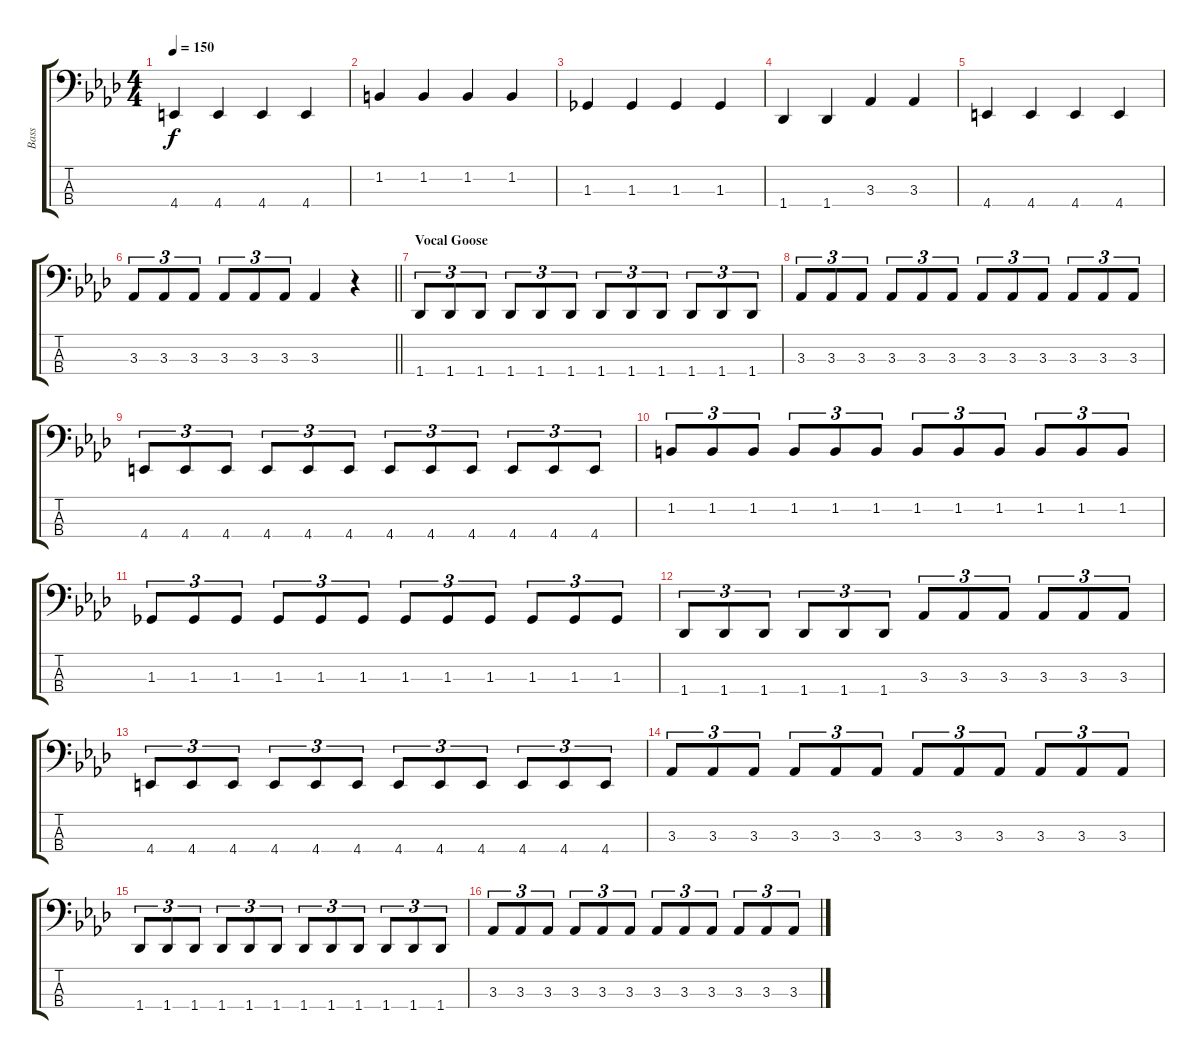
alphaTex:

\track ("Bass" "Bass") {instrument electricbasspick}
\staff {score tabs}
\tuning (Eb2 Bb1 F1 C1) {hide}
\ts (4 4)
\tempo 150
\clef f4
\ks fminor
4.4.4{dy f} 4.4.4 4.4.4 4.4.4 |
1.2.4 1.2.4 1.2.4 1.2.4 |
1.3.4 1.3.4 1.3.4 1.3.4 |
1.4.4 1.4.4 3.3.4 3.3.4 |
4.4.4 4.4.4 4.4.4 4.4.4 |
\barLineRight lightlight
3.3.8{tu (3 2)} 3.3.8{tu (3 2)} 3.3.8{tu (3 2)} 3.3.8{tu (3 2)} 3.3.8{tu (3 2)} 3.3.8{tu (3 2)} 3.3.4 r.4 |
\section ("" "Vocal Goose")
1.4.8{tu (3 2)} 1.4.8{tu (3 2)} 1.4.8{tu (3 2)} 1.4.8{tu (3 2)} 1.4.8{tu (3 2)} 1.4.8{tu (3 2)} 1.4.8{tu (3 2)} 1.4.8{tu (3 2)} 1.4.8{tu (3 2)} 1.4.8{tu (3 2)} 1.4.8{tu (3 2)} 1.4.8{tu (3 2)} |
3.3.8{tu (3 2)} 3.3.8{tu (3 2)} 3.3.8{tu (3 2)} 3.3.8{tu (3 2)} 3.3.8{tu (3 2)} 3.3.8{tu (3 2)} 3.3.8{tu (3 2)} 3.3.8{tu (3 2)} 3.3.8{tu (3 2)} 3.3.8{tu (3 2)} 3.3.8{tu (3 2)} 3.3.8{tu (3 2)} |
4.4.8{tu (3 2)} 4.4.8{tu (3 2)} 4.4.8{tu (3 2)} 4.4.8{tu (3 2)} 4.4.8{tu (3 2)} 4.4.8{tu (3 2)} 4.4.8{tu (3 2)} 4.4.8{tu (3 2)} 4.4.8{tu (3 2)} 4.4.8{tu (3 2)} 4.4.8{tu (3 2)} 4.4.8{tu (3 2)} |
1.2.8{tu (3 2)} 1.2.8{tu (3 2)} 1.2.8{tu (3 2)} 1.2.8{tu (3 2)} 1.2.8{tu (3 2)} 1.2.8{tu (3 2)} 1.2.8{tu (3 2)} 1.2.8{tu (3 2)} 1.2.8{tu (3 2)} 1.2.8{tu (3 2)} 1.2.8{tu (3 2)} 1.2.8{tu (3 2)} |
1.3.8{tu (3 2)} 1.3.8{tu (3 2)} 1.3.8{tu (3 2)} 1.3.8{tu (3 2)} 1.3.8{tu (3 2)} 1.3.8{tu (3 2)} 1.3.8{tu (3 2)} 1.3.8{tu (3 2)} 1.3.8{tu (3 2)} 1.3.8{tu (3 2)} 1.3.8{tu (3 2)} 1.3.8{tu (3 2)} |
1.4.8{tu (3 2)} 1.4.8{tu (3 2)} 1.4.8{tu (3 2)} 1.4.8{tu (3 2)} 1.4.8{tu (3 2)} 1.4.8{tu (3 2)} 3.3.8{tu (3 2)} 3.3.8{tu (3 2)} 3.3.8{tu (3 2)} 3.3.8{tu (3 2)} 3.3.8{tu (3 2)} 3.3.8{tu (3 2)} |
4.4.8{tu (3 2)} 4.4.8{tu (3 2)} 4.4.8{tu (3 2)} 4.4.8{tu (3 2)} 4.4.8{tu (3 2)} 4.4.8{tu (3 2)} 4.4.8{tu (3 2)} 4.4.8{tu (3 2)} 4.4.8{tu (3 2)} 4.4.8{tu (3 2)} 4.4.8{tu (3 2)} 4.4.8{tu (3 2)} |
3.3.8{tu (3 2)} 3.3.8{tu (3 2)} 3.3.8{tu (3 2)} 3.3.8{tu (3 2)} 3.3.8{tu (3 2)} 3.3.8{tu (3 2)} 3.3.8{tu (3 2)} 3.3.8{tu (3 2)} 3.3.8{tu (3 2)} 3.3.8{tu (3 2)} 3.3.8{tu (3 2)} 3.3.8{tu (3 2)} |
1.4.8{tu (3 2)} 1.4.8{tu (3 2)} 1.4.8{tu (3 2)} 1.4.8{tu (3 2)} 1.4.8{tu (3 2)} 1.4.8{tu (3 2)} 1.4.8{tu (3 2)} 1.4.8{tu (3 2)} 1.4.8{tu (3 2)} 1.4.8{tu (3 2)} 1.4.8{tu (3 2)} 1.4.8{tu (3 2)} |
3.3.8{tu (3 2)} 3.3.8{tu (3 2)} 3.3.8{tu (3 2)} 3.3.8{tu (3 2)} 3.3.8{tu (3 2)} 3.3.8{tu (3 2)} 3.3.8{tu (3 2)} 3.3.8{tu (3 2)} 3.3.8{tu (3 2)} 3.3.8{tu (3 2)} 3.3.8{tu (3 2)} 3.3.8{tu (3 2)}
